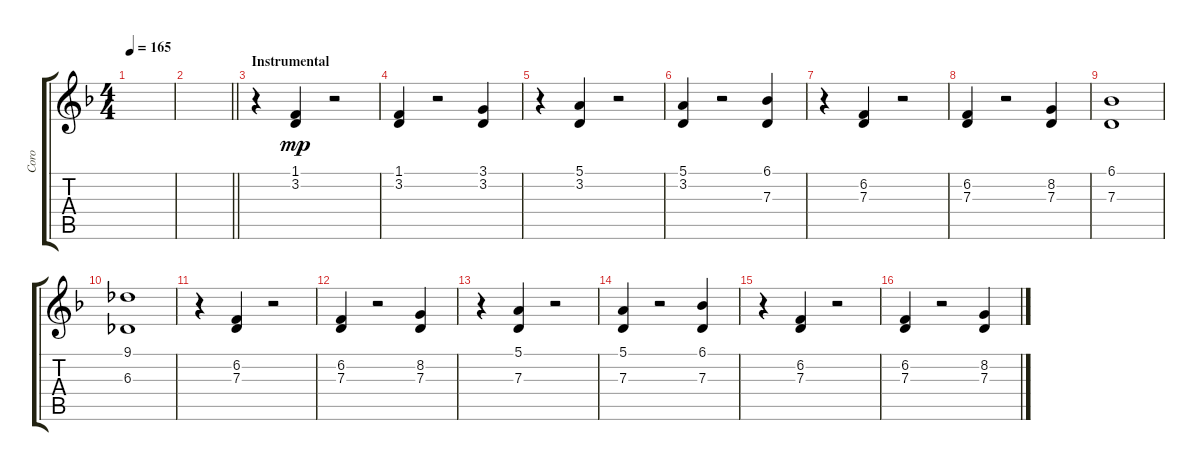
\track ("Coro" "Coro") {instrument choiraahs}
\staff {score tabs}
\tuning (E4 B3 G3 D3 A2 E2) {hide}
\ts (4 4)
\tempo 165
\clef g2
\ks f
|
\barLineRight lightlight
|
\section ("" "Instrumental")
r.4 (1.1 3.2).4{dy mp} r.2 |
(1.1 3.2).4 r.2 (3.1 3.2).4 |
r.4 (5.1 3.2).4 r.2 |
(5.1 3.2).4 r.2 (6.1 7.3).4 |
r.4 (6.2 7.3).4 r.2 |
(6.2 7.3).4 r.2 (8.2 7.3).4 |
(6.1 7.3).1 |
(9.1 6.3).1 |
r.4 (6.2 7.3).4 r.2 |
(6.2 7.3).4 r.2 (8.2 7.3).4 |
r.4 (5.1 7.3).4 r.2 |
(5.1 7.3).4 r.2 (6.1 7.3).4 |
r.4 (6.2 7.3).4 r.2 |
(6.2 7.3).4 r.2 (8.2 7.3).4
